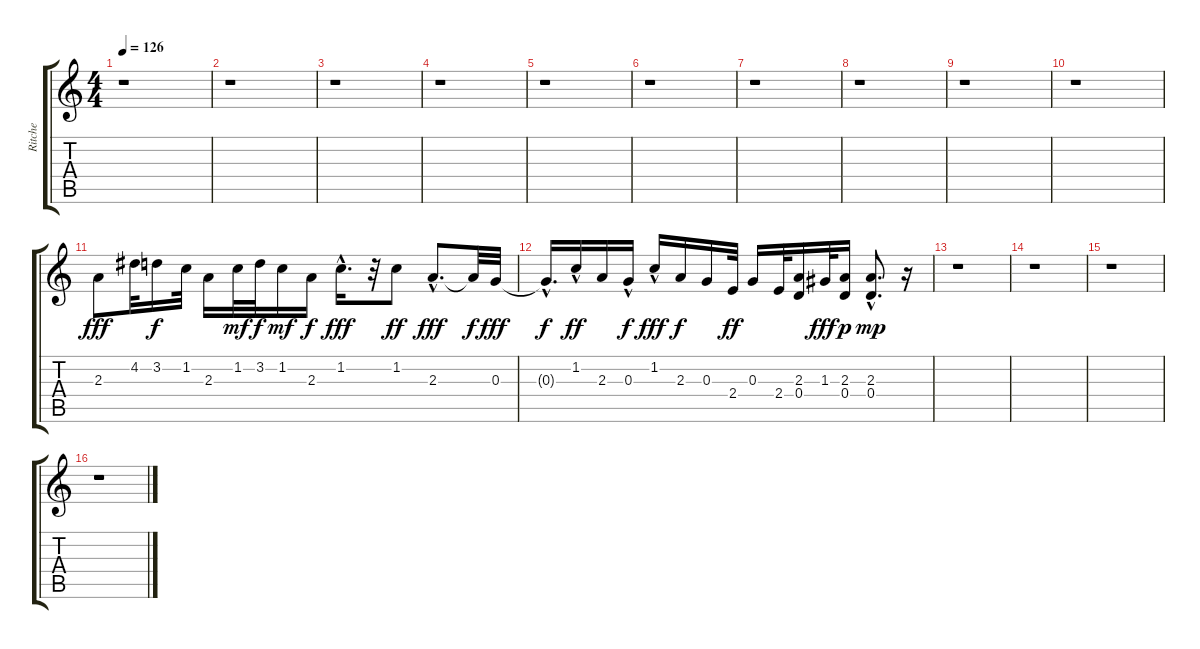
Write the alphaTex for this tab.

\track ("Ritche" "Ritche") {instrument distortionguitar}
\staff {score tabs}
\tuning (E4 B3 G3 D3 A2 E2) {hide}
\ts (4 4)
\tempo 126
\clef g2
\ks c
r.1{dy fff} |
r.1 |
r.1 |
r.1 |
r.1 |
r.1 |
r.1 |
r.1 |
r.1 |
r.1 |
2.3.8 4.2.32 3.2.16{dy f} 1.2.32 2.3.16 1.2.32{dy mf} 3.2.32{dy f} 1.2.16{dy mf} 2.3.16{dy f} 1.2{hac}.16{d dy fff} r.32 1.2.8{dy ff} 2.3{hac}.8{d dy fff} 2.3{t}.32{dy f} 0.3.32{dy fff} |
0.3{hac t}.16{d dy f} 1.2{hac}.16{dy ff} 2.3.16 0.3{hac}.16{dy f} 1.2{hac}.16{dy fff} 2.3.16{dy f} 0.3.16 2.4.32{dy ff} 0.3.16 2.4.32 (2.3 0.4).16 1.3.32{dy fff} (2.3 0.4).16{dy p} (2.3{hac} 0.4).8{d dy mp} r.16 |
r.1 |
r.1 |
r.1 |
r.1
